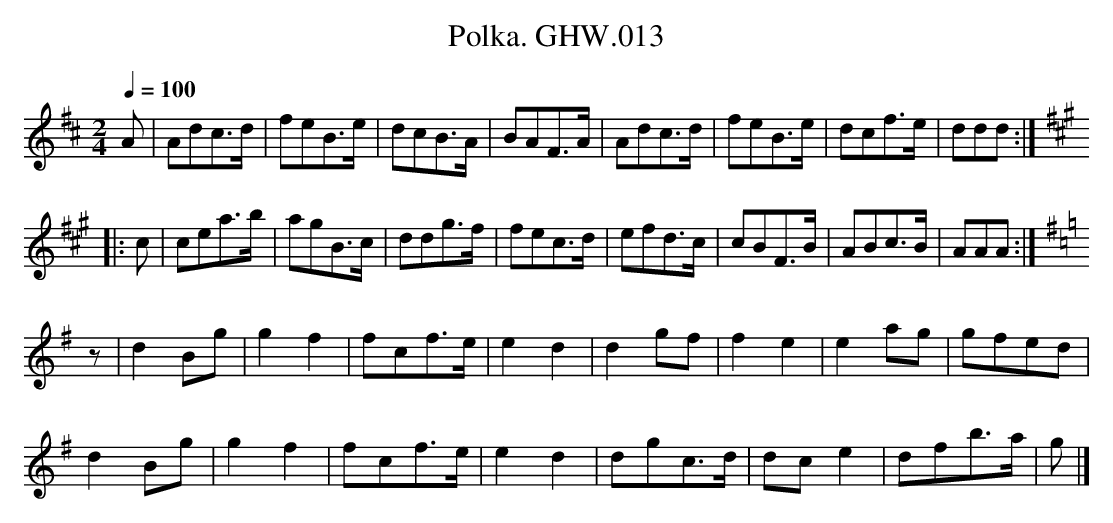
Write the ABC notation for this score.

X:1
T:Polka. GHW.013
M:2/4
L:1/8
Q:1/4=100
K:D
A|Adc>d|feB>e|dcB>A|BAF>A|Adc>d|feB>e|dcf>e|ddd:|
K:A
|:c|cea>b|agB>c|ddg>f|fec>d|efd>c|cBF>B|ABc>B|AAA:|
K:G
z|d2Bg|g2f2|fcf>e|e2d2|d2gf|f2e2|e2ag|gfed|
d2Bg|g2f2|fcf>e|e2d2|dgc>d|dc e2|dfb>a|g|]
